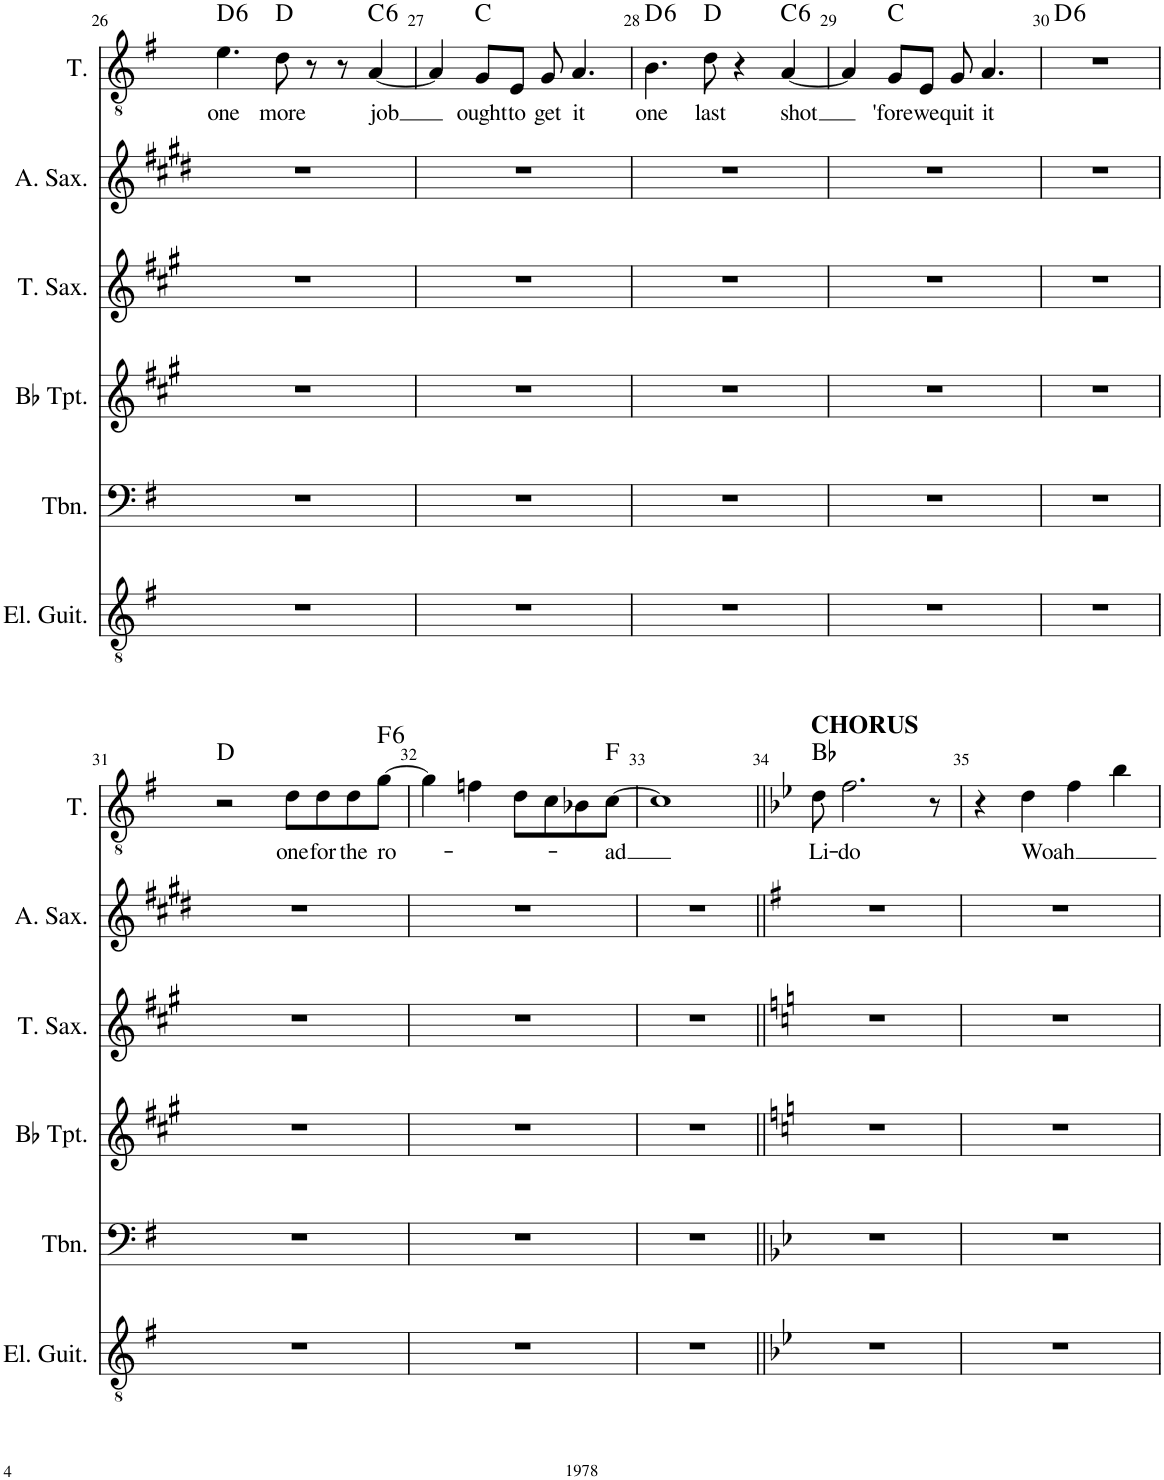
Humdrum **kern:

**kern	**kern	**kern	**kern	**kern	**kern	**text	**harte
*part6	*part5	*part4	*part3	*part2	*part1	*part1	*part1
*staff6	*staff5	*staff4	*staff3	*staff2	*staff1	*staff1	*
*I"Electric Guitar	*I"Trombone	*I"Bb Trumpet	*I"Tenor Saxophone	*I"Alto Saxophone	*I"Tenor	*	*
*I'El. Guit.	*I'Tbn.	*I'Bb Tpt.	*I'T. Sax.	*I'A. Sax.	*I'T.	*	*
!!LO:PB:g=z
*clefGv2	*clefF4	*clefG2	*clefG2	*clefG2	*clefGv2	*	*
*	*	*Trd1c2	*Trd8c14	*Trd5c9	*	*	*
*k[f#]	*k[f#]	*k[f#c#g#]	*k[f#c#g#]	*k[f#c#g#d#]	*k[f#]	*	*
*M4/4	*M4/4	*M4/4	*M4/4	*M4/4	*M4/4	*	*
=26	=26	=26	=26	=26	=26	=26	=26
!	!	!	!	!	!	!LO:LY:b	!LO:H:kt=6
1r	1r	1r	1r	1r	4.e\	one	D:maj6
!	!	!	!	!	!	!LO:LY:b	!
.	.	.	.	.	8d\	more	D:maj
.	.	.	.	.	8r	.	.
.	.	.	.	.	8r	.	.
!	!	!	!	!	!	!LO:LY:b	!LO:H:kt=6
.	.	.	.	.	[4A/	job	C:maj6
=27	=27	=27	=27	=27	=27	=27	=27
1r	1r	1r	1r	1r	4A/]	.	.
!	!	!	!	!	!	!LO:LY:b	!
.	.	.	.	.	8G/L	ought	C:maj
!	!	!	!	!	!	!LO:LY:b	!
.	.	.	.	.	8E/J	to	.
!	!	!	!	!	!	!LO:LY:b	!
.	.	.	.	.	8G/	get	.
!	!	!	!	!	!	!LO:LY:b	!
.	.	.	.	.	4.A/	it	.
=28	=28	=28	=28	=28	=28	=28	=28
!	!	!	!	!	!	!LO:LY:b	!LO:H:kt=6
1r	1r	1r	1r	1r	4.B\	one	D:maj6
!	!	!	!	!	!	!LO:LY:b	!
.	.	.	.	.	8d\	last	D:maj
.	.	.	.	.	4r	.	.
!	!	!	!	!	!	!LO:LY:b	!LO:H:kt=6
.	.	.	.	.	[4A/	shot	C:maj6
=29	=29	=29	=29	=29	=29	=29	=29
1r	1r	1r	1r	1r	4A/]	.	.
!	!	!	!	!	!	!LO:LY:b	!
.	.	.	.	.	8G/L	'fore	C:maj
!	!	!	!	!	!	!LO:LY:b	!
.	.	.	.	.	8E/J	we	.
!	!	!	!	!	!	!LO:LY:b	!
.	.	.	.	.	8G/	quit	.
!	!	!	!	!	!	!LO:LY:b	!
.	.	.	.	.	4.A/	it	.
=30	=30	=30	=30	=30	=30	=30	=30
!	!	!	!	!	!	!	!LO:H:kt=6
1r	1r	1r	1r	1r	1r	.	D:maj6
!!LO:LB:g=z
=31	=31	=31	=31	=31	=31	=31	=31
1r	1r	1r	1r	1r	2r	.	D:maj
!	!	!	!	!	!	!LO:LY:b	!
.	.	.	.	.	8d\L	one	.
!	!	!	!	!	!	!LO:LY:b	!
.	.	.	.	.	8d\	for	.
!	!	!	!	!	!	!LO:LY:b	!
.	.	.	.	.	8d\	the	.
!	!	!	!	!	!	!LO:LY:b	!LO:H:kt=6
.	.	.	.	.	[8g\J	ro-	F:maj6
=32	=32	=32	=32	=32	=32	=32	=32
1r	1r	1r	1r	1r	4g\]	.	.
.	.	.	.	.	4fn\	.	.
.	.	.	.	.	8d\L	.	.
.	.	.	.	.	8c\	.	.
.	.	.	.	.	8B-X\	.	.
!	!	!	!	!	!	!LO:LY:b	!
.	.	.	.	.	[8c\J	-ad	F:maj
=33	=33	=33	=33	=33	=33	=33	=33
1r	1r	1r	1r	1r	1c]	.	.
=34||	=34||	=34||	=34||	=34||	=34||	=34||	=34||
*k[b-e-]	*k[b-e-]	*k[]	*k[]	*k[f#]	*k[b-e-]	*	*
!	!	!	!	!	!LO:TX:a:B:t=CHORUS	!	!
!	!	!	!	!	!	!LO:LY:b	!
1r	1r	1r	1r	1r	8d\	Li-	Bb:maj
!	!	!	!	!	!	!LO:LY:b	!
.	.	.	.	.	2.f\	-do	.
.	.	.	.	.	8r	.	.
=35	=35	=35	=35	=35	=35	=35	=35
1r	1r	1r	1r	1r	4r	.	.
!	!	!	!	!	!	!LO:LY:b	!
.	.	.	.	.	4d\	Woah	.
.	.	.	.	.	4f\	.	.
.	.	.	.	.	4b-\	.	.
=	=	=	=	=	=	=	=
*-	*-	*-	*-	*-	*-	*-	*-
